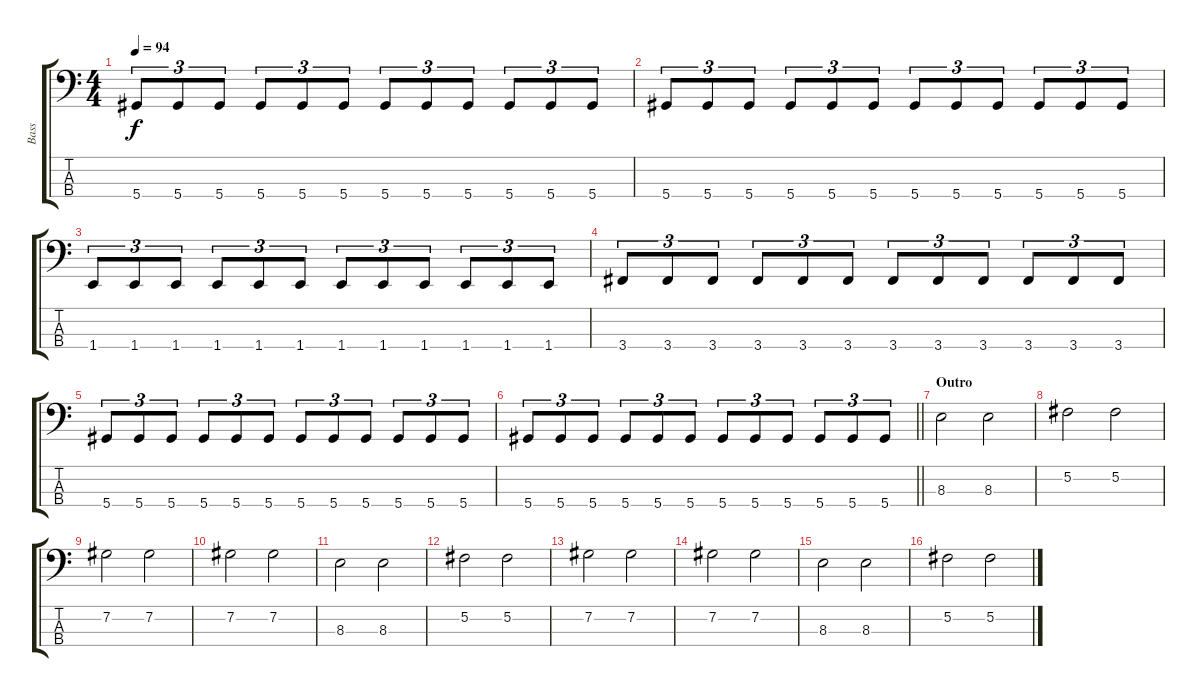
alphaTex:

\track ("Bass" "Bass") {instrument electricbasspick}
\staff {score tabs}
\tuning (Gb2 Db2 Ab1 Eb1) {hide}
\ts (4 4)
\tempo 94
\clef f4
\ks c
5.4.8{tu (3 2) dy f} 5.4.8{tu (3 2)} 5.4.8{tu (3 2)} 5.4.8{tu (3 2)} 5.4.8{tu (3 2)} 5.4.8{tu (3 2)} 5.4.8{tu (3 2)} 5.4.8{tu (3 2)} 5.4.8{tu (3 2)} 5.4.8{tu (3 2)} 5.4.8{tu (3 2)} 5.4.8{tu (3 2)} |
5.4.8{tu (3 2)} 5.4.8{tu (3 2)} 5.4.8{tu (3 2)} 5.4.8{tu (3 2)} 5.4.8{tu (3 2)} 5.4.8{tu (3 2)} 5.4.8{tu (3 2)} 5.4.8{tu (3 2)} 5.4.8{tu (3 2)} 5.4.8{tu (3 2)} 5.4.8{tu (3 2)} 5.4.8{tu (3 2)} |
1.4.8{tu (3 2)} 1.4.8{tu (3 2)} 1.4.8{tu (3 2)} 1.4.8{tu (3 2)} 1.4.8{tu (3 2)} 1.4.8{tu (3 2)} 1.4.8{tu (3 2)} 1.4.8{tu (3 2)} 1.4.8{tu (3 2)} 1.4.8{tu (3 2)} 1.4.8{tu (3 2)} 1.4.8{tu (3 2)} |
3.4.8{tu (3 2)} 3.4.8{tu (3 2)} 3.4.8{tu (3 2)} 3.4.8{tu (3 2)} 3.4.8{tu (3 2)} 3.4.8{tu (3 2)} 3.4.8{tu (3 2)} 3.4.8{tu (3 2)} 3.4.8{tu (3 2)} 3.4.8{tu (3 2)} 3.4.8{tu (3 2)} 3.4.8{tu (3 2)} |
5.4.8{tu (3 2)} 5.4.8{tu (3 2)} 5.4.8{tu (3 2)} 5.4.8{tu (3 2)} 5.4.8{tu (3 2)} 5.4.8{tu (3 2)} 5.4.8{tu (3 2)} 5.4.8{tu (3 2)} 5.4.8{tu (3 2)} 5.4.8{tu (3 2)} 5.4.8{tu (3 2)} 5.4.8{tu (3 2)} |
\barLineRight lightlight
5.4.8{tu (3 2)} 5.4.8{tu (3 2)} 5.4.8{tu (3 2)} 5.4.8{tu (3 2)} 5.4.8{tu (3 2)} 5.4.8{tu (3 2)} 5.4.8{tu (3 2)} 5.4.8{tu (3 2)} 5.4.8{tu (3 2)} 5.4.8{tu (3 2)} 5.4.8{tu (3 2)} 5.4.8{tu (3 2)} |
\section ("" "Outro")
8.3.2 8.3.2 |
5.2.2 5.2.2 |
7.2.2 7.2.2 |
7.2.2 7.2.2 |
8.3.2 8.3.2 |
5.2.2 5.2.2 |
7.2.2 7.2.2 |
7.2.2 7.2.2 |
8.3.2 8.3.2 |
5.2.2 5.2.2
